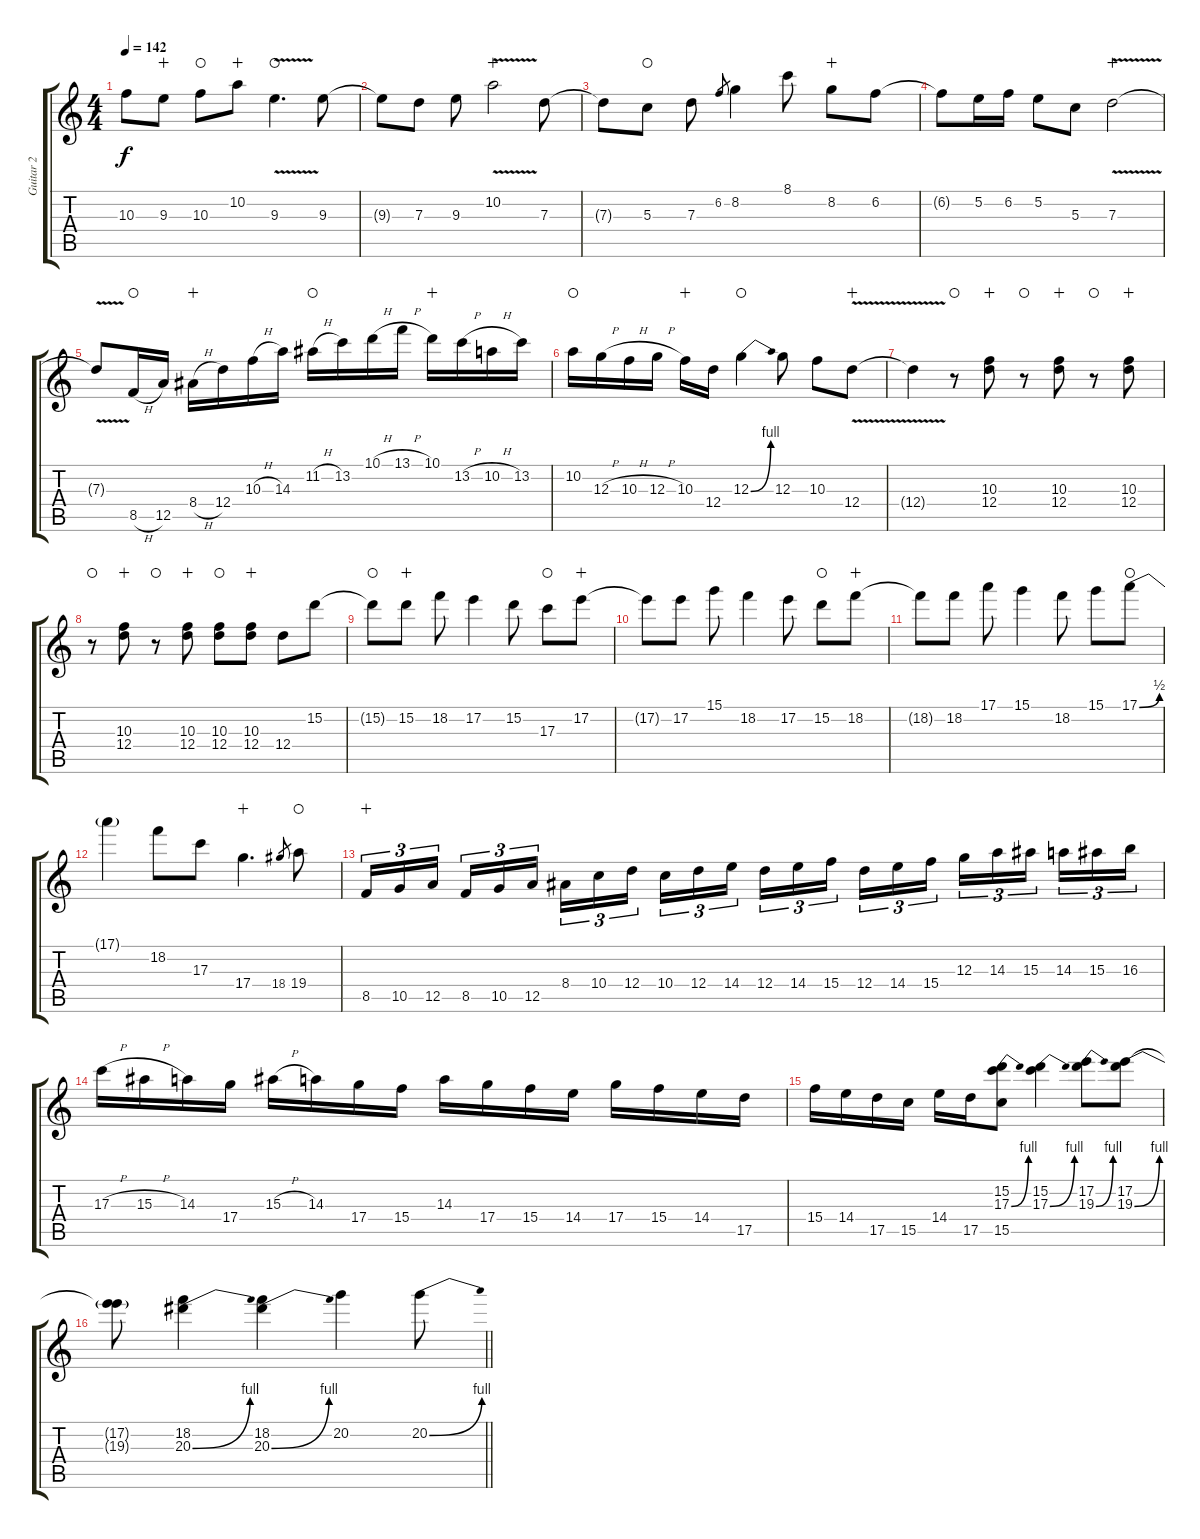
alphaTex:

\track ("Guitar 2" "Guitar 2") {instrument distortionguitar}
\staff {score tabs}
\tuning (E4 B3 G3 D3 A2 D2) {hide}
\ts (4 4)
\tempo 142
\clef g2
\ks c
10.3{t}.8{dy f} 9.3.8{wahc} 10.3.8{waho} 10.2.8{wahc} 9.3{v}.4{d waho} 9.3.8 |
9.3{t}.8 7.3.8 9.3.8 10.2{v}.2{wahc} 7.3.8 |
7.3{t}.8 5.3.8{waho} 7.3.8 6.2.8{gr} 8.2.4 8.1.8 8.2.8{wahc} 6.2.8 |
6.2{t}.8 5.2.16 6.2.16 5.2.8 5.3.8 7.3{v}.2{wahc} |
7.3{t}.8 8.5{h}.16{waho} 12.5.16 8.4{h}.16{wahc} 12.4.16 10.3{h}.16 14.3.16 11.2{h}.16{waho} 13.2.16 10.1{h}.16 13.1{h}.16 10.1.16{wahc} 13.2{h}.16 10.2{h}.16 13.2.16 |
10.2.16{waho} 12.3{h}.16 10.3{h}.16 12.3{h}.16 10.3.16{wahc} 12.4.16 12.3{be (bend 0 0 60 4)}.4{waho} 12.3.8 10.3.8 12.4{v}.8{wahc} |
12.4{t}.4 r.8{waho} (10.3 12.4).8{wahc} r.8{waho} (10.3 12.4).8{wahc} r.8{waho} (10.3 12.4).8{wahc} |
r.8{waho} (10.3 12.4).8{wahc} r.8{waho} (10.3 12.4).8{wahc} (10.3 12.4).8{waho} (10.3 12.4).8{wahc} 12.4.8 15.2.8 |
15.2{t}.8{waho} 15.2.8{wahc} 18.2.8 17.2.4 15.2.8 17.3.8{waho} 17.2.8{wahc} |
17.2{t}.8 17.2.8 15.1.8 18.2.4 17.2.8 15.2.8{waho} 18.2.8{wahc} |
18.2{t}.8 18.2.8 17.1.8 15.1.4 18.2.8 15.1.8 17.1{be (bend 0 0 60 2)}.8{waho} |
17.1{t}.4 18.2.8 17.3.8 17.4.4{d wahc} 18.4.8{gr} 19.4.8{waho} |
8.5.16{tu (3 2) wahc} 10.5.16{tu (3 2)} 12.5.16{tu (3 2) beam splitsecondary} 8.5.16{tu (3 2)} 10.5.16{tu (3 2)} 12.5.16{tu (3 2)} 8.4.16{tu (3 2)} 10.4.16{tu (3 2)} 12.4.16{tu (3 2) beam splitsecondary} 10.4.16{tu (3 2)} 12.4.16{tu (3 2)} 14.4.16{tu (3 2)} 12.4.16{tu (3 2)} 14.4.16{tu (3 2)} 15.4.16{tu (3 2) beam splitsecondary} 12.4.16{tu (3 2)} 14.4.16{tu (3 2)} 15.4.16{tu (3 2)} 12.3.16{tu (3 2)} 14.3.16{tu (3 2)} 15.3.16{tu (3 2) beam splitsecondary} 14.3.16{tu (3 2)} 15.3.16{tu (3 2)} 16.3.16{tu (3 2)} |
17.3{h}.16 15.3{h}.16 14.3.16 17.4.16 15.3{h}.16 14.3.16 17.4.16 15.4.16 14.3.16 17.4.16 15.4.16 14.4.16 17.4.16 15.4.16 14.4.16 17.5.16 |
15.4.16 14.4.16 17.5.16 15.5.16 14.4.16 17.5.16 (15.2 17.3{be (bend 0 0 60 4)} 15.5).8 (15.2 17.3{be (bend 0 0 60 4)}).4 (17.2 19.3{be (bend 0 0 60 4)}).8 (17.2 19.3{be (bend 0 0 60 4)}).8 |
\barLineRight lightlight
(17.2{t} 19.3{t}).8 (18.2 20.3{be (bend 0 0 60 4)}).4 (18.2 20.3{be (bend 0 0 60 4)}).4 20.2.4 20.2{be (bend 0 0 60 4)}.8
